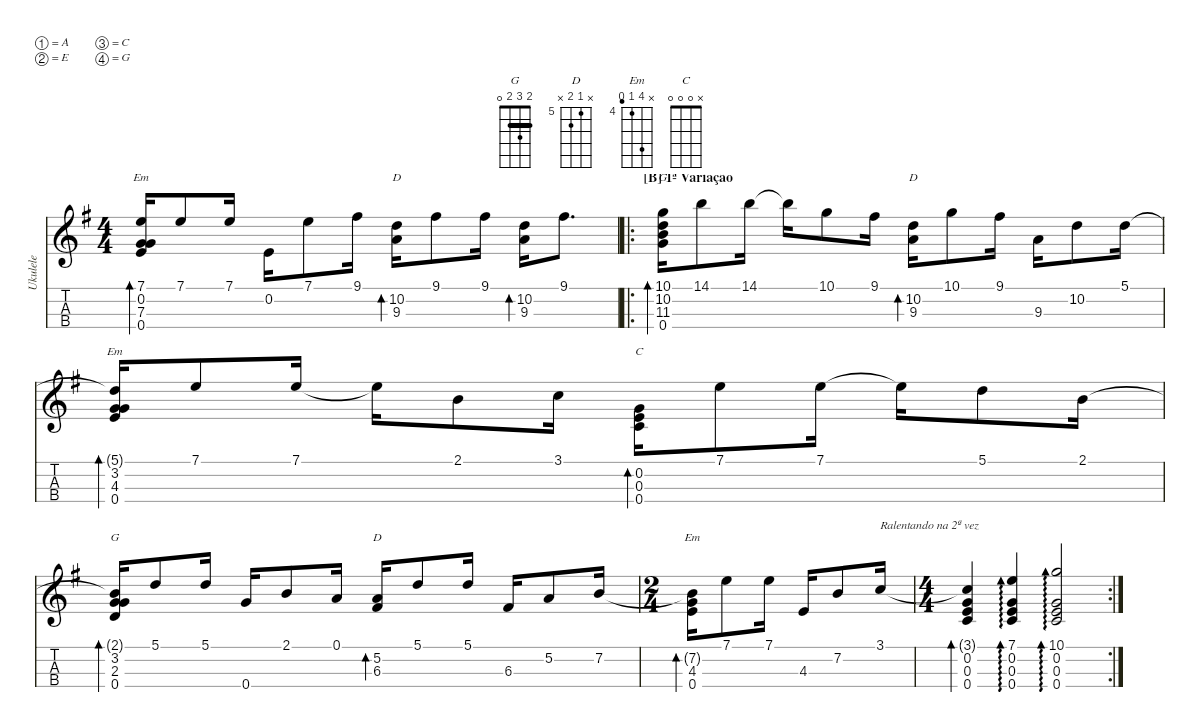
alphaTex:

\defaultSystemsLayout 4
\hideDynamics
\bracketExtendMode nobrackets
\otherSystemsTrackNameOrientation horizontal
\defaultBarNumberDisplay Hide
\track ("Ukulele" "Ukulele") {instrument acousticguitarnylon}
\staff {score tabs}
\tuning (A4 E4 C4 G4)
\displaytranspose 0
\chord ("G" 10 10 11 9) {firstfret 10 barre 10}
\chord ("D" x 10 9 x) {firstfret 9}
\chord ("D" x 5 6 x) {firstfret 5}
\chord ("Em" 7 6 7 6) {firstfret 7}
\chord ("Em" 5 3 4 0)
\chord ("C" x 0 0 0)
\chord ("G" 2 3 2 0) {barre 2}
\chord ("Em" x 7 4 3) {firstfret 4}
\ts (4 4)
\tempo (70 hide)
\clef g2
\ks g
(7.3{acc forcenatural} 0.4{acc forcenatural} 7.1{t acc forcenatural} 0.2{acc forcenatural}).16{bd 30 ch "Em" dy mf beam Up} 7.1{acc forcenatural}.8{beam Up} 7.1{acc forcenatural}.16{beam Up} 0.2{acc forcenatural}.16{beam Down} 7.1{acc forcenatural}.8{beam Down} 9.1{acc #}.16{beam Down} (10.2{acc forcenatural} 9.3{acc forcenatural}).16{bd 30 ch "D" beam Down} 9.1{acc #}.8{beam Down} 9.1{acc #}.16{beam Down} (9.3{acc forcenatural} 10.2{acc forcenatural}).16{bd 30 beam Down} 9.1{acc #}.8{d beam Down} |
\ro
\section ("B" "1ª Variação")
(0.4{acc forcenatural} 11.3{acc forcenatural} 10.2{acc forcenatural} 10.1{acc forcenatural}).16{bd 30 ch "G" beam Down} 14.1{acc forcenatural}.8{beam Down} 14.1{acc forcenatural}.16{beam Down} 14.1{t acc forcenatural}.16{beam Down} 10.1{acc forcenatural}.8{beam Down} 9.1{acc #}.16{beam Down} (10.2{acc forcenatural} 9.3{acc forcenatural}).16{bd 30 ch "D" beam Down} 10.1{acc forcenatural}.8{beam Down} 9.1{acc #}.16{beam Down} 9.3{acc forcenatural}.16{beam Down} 10.2{acc forcenatural}.8{beam Down} 5.1{acc forcenatural}.16{beam Down} |
(3.2{acc forcenatural} 0.4{acc forcenatural} 4.3{acc forcenatural} 5.1{t acc forcenatural}).16{bd 30 ch "Em" beam Up} 7.1{acc forcenatural}.8{beam Up} 7.1{acc forcenatural}.16{beam Up} 7.1{t acc forcenatural}.16{beam Down} 2.1{acc forcenatural}.8{beam Down} 3.1{acc forcenatural}.16{beam Down} (0.4{acc forcenatural} 0.2{acc forcenatural} 0.3{acc forcenatural}).16{bd 30 ch "C" beam Down} 7.1{acc forcenatural}.8{beam Down} 7.1{acc forcenatural}.16{beam Down} 7.1{t acc forcenatural}.16{beam Down} 5.1{acc forcenatural}.8{beam Down} 2.1{acc forcenatural}.16{beam Down} |
(0.4{acc forcenatural} 3.2{acc forcenatural} 2.3{acc forcenatural} 2.1{t acc forcenatural}).16{bd 30 ch "G" beam Up} 5.1{acc forcenatural}.8{beam Up} 5.1{acc forcenatural}.16{beam Up} 0.4{acc forcenatural}.16{beam Up} 2.1{acc forcenatural}.8{beam Up} 0.1{acc forcenatural}.16{beam Up} (6.3{acc #} 5.2{acc forcenatural}).16{bd 30 ch "D" beam Up} 5.1{acc forcenatural}.8{beam Up} 5.1{acc forcenatural}.16{beam Up} 6.3{acc #}.16{beam Up} 5.2{acc forcenatural}.8{beam Up} 7.2{acc forcenatural}.16{beam Up} |
\ts (2 4)
\beaming (8 2 2)
(4.3{acc forcenatural} 0.4{acc forcenatural} 7.2{t acc forcenatural}).16{bd 30 ch "Em" beam Down} 7.1{acc forcenatural}.8{beam Down} 7.1{acc forcenatural}.16{beam Down} 4.3{acc forcenatural}.16{beam Up} 7.2{acc forcenatural}.8{beam Up} 3.1{acc forcenatural}.16{txt "Ralentando na 2ª vez" beam Up} |
\rc 2
\ts (4 4)
\beaming (8 2 2 2 2)
(0.2{acc forcenatural} 0.4{acc forcenatural} 0.3{acc forcenatural} 3.1{t acc forcenatural}).4{bd 30 beam Up} (0.2{acc forcenatural} 0.4{acc forcenatural} 0.3{acc forcenatural} 7.1{acc forcenatural}).4{ad 0 beam Up} (0.2{acc forcenatural} 0.4{acc forcenatural} 0.3{acc forcenatural} 10.1{acc forcenatural}).2{ad 0 beam Up}
